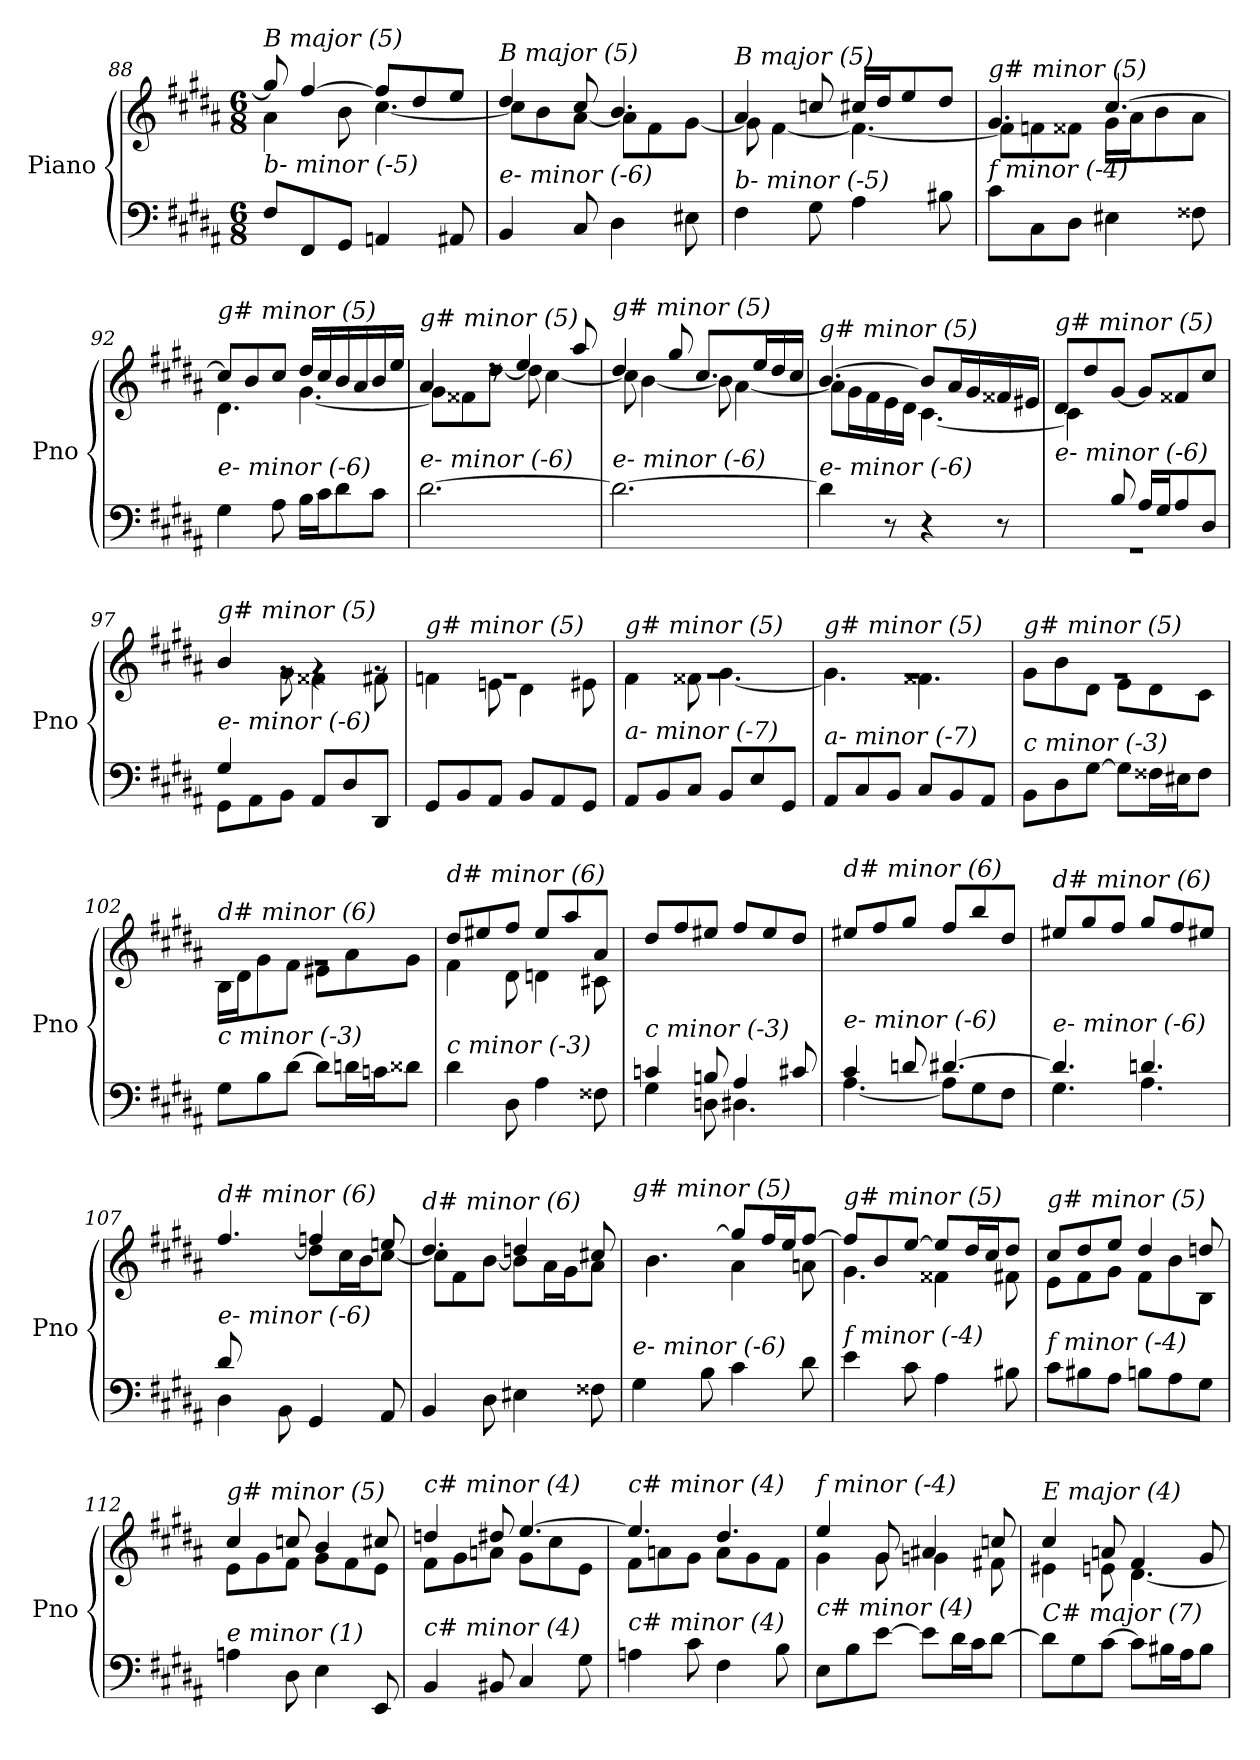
**kern	**kern
*part1	*part1
*staff2	*staff1
*I"Piano	*
*I'Pno	*
*clefF4	*clefG2
*k[f#c#g#d#a#]	*k[f#c#g#d#a#]
*M6/8	*M6/8
=88	=88
*	*^
!	!LO:TX:i:t=B major (5)	!
!LO:TX:i:t=b- minor (-5)	!	!
8F#/L	8gg#/]	4a#\
8FF#/	[4ff#/	.
8GG#/J	.	8b\
4AAn/	8ff#/L]	[4.cc#\
.	8dd#/	.
8AA#X/	8ee/J	.
=89	=89	=89
!	!LO:TX:i:t=B major (5)	!
!LO:TX:i:t=e- minor (-6)	!	!
4BB/	4dd#/	8cc#\L]
.	.	8b\
8C#/	8cc#/	[8a#\J
4D#\	4.b/	8a#\L]
.	.	8f#\
8E#Xi\	.	[8g#\J
=90	=90	=90
!	!LO:TX:i:t=B major (5)	!
!LO:TX:i:t=b- minor (-5)	!	!
4F#\	4a#/	8g#\]
.	.	[4f#\
8G#\	8ccnj/	.
4A#\	16cc#/LL	4.f#\_
.	16dd#/J	.
.	8ee/	.
8B#Xi\	8dd#/J	.
!!LO:PB:g=z	!!
=91	=91	=91
!	!LO:TX:i:t=g# minor (5)	!
!LO:TX:i:t=f minor (-4)	!	!
8c#\L	4.g#/	8f#\L]
8C#\	.	8fnj\
8D#\J	.	8f##X\J
4E#Xi\	[4.cc#/	16g#\LL
.	.	16a#\J
.	.	8b\
8F##X\	.	8a#\J
=92	=92	=92
!	!LO:TX:i:t=g# minor (5)	!
!LO:TX:i:t=e- minor (-6)	!	!
4G#\	8cc#/L]	4.d#\
.	8b/	.
8A#\	8cc#/J	.
16B\LL	16dd#/LL	[4.g#\
16c#\J	16cc#/	.
8d#\	16b/	.
.	16a#/	.
8c#\J	16b/	.
.	16ee/JJ	.
=93	=93	=93
!	!LO:TX:i:t=g# minor (5)	!
!LO:TX:i:t=e- minor (-6)	!	!
[2.d#\	4a#/	8g#\L]
.	.	8f##X\
.	8rdd	[8dd#\J
.	4ee/	8dd#\]
.	.	[4cc#\
.	8aa#/	.
=94	=94	=94
!	!LO:TX:i:t=g# minor (5)	!
!LO:TX:i:t=e- minor (-6)	!	!
2.d#\_	4dd#/	8cc#\]
.	.	[4b\
.	8gg#/	.
.	8.cc#/L	8b\]
.	.	[4a#\
.	16ee/L	.
.	16dd#/	.
.	16cc#/JJ	.
!!LO:LB:g=z	!!
=95	=95	=95
!	!LO:TX:i:t=g# minor (5)	!
!LO:TX:i:t=e- minor (-6)	!	!
4d#\]	[4.b/	8a#\L]
.	.	16g#\L
.	.	16f#\
8r	.	16e\
.	.	16d#\JJ
4r	8b/L]	[4.c#\
.	16a#/L	.
.	16g#/	.
8r	16f##X/	.
.	16e#Xi/JJ	.
=96	=96	=96
*^	*	*
!	!	!LO:TX:i:t=g# minor (5)	!
!LO:TX:i:t=e- minor (-6)	!	!	!
4ryy	2.rGG	8d#/L	4c#\]
.	.	8dd#/	.
8B/	.	[8g#/J	2ryy
16A#/LL	.	8g#/L]	.
16G#/J	.	.	.
8A#/	.	8f##X/	.
8D#/J	.	8cc#/J	.
=97	=97	=97	=97
!	!	!LO:TX:i:t=g# minor (5)	!
!LO:TX:i:t=e- minor (-6)	!	!	!
4G#/	8GG#\L	4b/	4ryy
.	8AA#\	.	.
2ryy	8BB\J	8rg	8g#\
.	8AA#/L	4rg	4f##X\
.	8D#/	.	.
.	8DD#/J	8rg	8f#X\
=98	=98	=98	=98
!	!	!LO:TX:i:t=g# minor (5)	!
!LO:TX:i:t=e- minor (-6)	!	!	!
*v	*v	*	*
8GG#/L	2.rg	4fnj\
8BB/	.	.
8AA#/J	.	8en\
8BB/L	.	4d#\
8AA#/	.	.
8GG#/J	.	8e#Xi\
=99	=99	=99
!	!LO:TX:i:t=g# minor (5)	!
!LO:TX:i:t=a- minor (-7)	!	!
8AA#/L	2.rg	4f#\
8BB/	.	.
8C#/J	.	8f##X\
8BB/L	.	[4.g#\
8E/	.	.
8GG#/J	.	.
=100	=100	=100
!	!LO:TX:i:t=g# minor (5)	!
!LO:TX:i:t=a- minor (-7)	!	!
8AA#/L	2.rg	4.g#\]
8C#/	.	.
8BB/J	.	.
8C#/L	.	4.f##X\
8BB/	.	.
8AA#/J	.	.
!!LO:LB:g=z	!!
=101	=101	=101
!	!LO:TX:i:t=g# minor (5)	!
!LO:TX:i:t=c minor (-3)	!	!
8BB\L	2.rg	8g#\L
8D#\	.	8b\
[8G#\J	.	8d#\J
8G#\L]	.	8e\L
16F##X\L	.	8d#\
16E#X\J	.	.
8F##\J	.	8c#\J
=102	=102	=102
!	!LO:TX:i:t=d# minor (6)	!
!LO:TX:i:t=c minor (-3)	!	!
8G#\L	2.rg	16B\LL
.	.	16d#\J
8B\	.	8g#\
[8d#\J	.	8f#\J
8d#\L]	.	8e#X\L
16dnj\L	.	8a#\
16cnj\J	.	.
8d##j\J	.	8g#\J
=103	=103	=103
!	!LO:TX:i:t=d# minor (6)	!
!LO:TX:i:t=c minor (-3)	!	!
4d#\	8dd#/L	4f#\
.	8ee#X/	.
8D#\	8ff#/J	8d#\
4A#\	8ee#/L	4dnj\
.	8aa#/	.
8F##X\	8a#/J	8c#X\
=104	=104	=104
*^	*	*
!	!	!LO:TX:i:t=d# minor (6)	!
!LO:TX:i:t=c minor (-3)	!	!	!
*	*	*v	*v
4cnj/	4G#\	8dd#/L
.	.	8ff#/
8Bn/	8Dnj\	8ee#X/J
4A#/	4.D#\	8ff#/L
.	.	8ee#/
8c#Xj/	.	8dd#/J
=105	=105	=105
!	!	!LO:TX:i:t=d# minor (6)
!LO:TX:i:t=e- minor (-6)	!	!
4c#/	[4.A#\	8ee#X/L
.	.	8ff#/
8dnj/	.	8gg#/J
[4.d#/	8A#\L]	8ff#/L
.	8G#\	8bb/
.	8F#\J	8dd#/J
!!LO:LB:g=z
=106	=106	=106
!	!	!LO:TX:i:t=d# minor (6)
!LO:TX:i:t=e- minor (-6)	!	!
4.d#/]	4.G#\	8ee#X/L
.	.	8gg#/
.	.	8ff#/J
4.dnj/	4.A#\	8gg#/L
.	.	8ff#/
.	.	8ee#X/J
=107	=107	=107
*	*	*^
!	!	!LO:TX:i:t=d# minor (6)	!
!LO:TX:i:t=e- minor (-6)	!	!	!
8d#/L	4D#\	4.ff#/	8ryy
2ryy	.	.	8a#\
.	8BB\	.	[8dd#\J
.	4GG#/	4ffnj/	8dd#\L]
.	.	.	16cc#\L
.	.	.	16b\J
8ryy	8AA#/	8een/	[8cc#\J
=108	=108	=108	=108
!	!	!LO:TX:i:t=d# minor (6)	!
!LO:TX:i:t=c minor (-3)	!	!	!
*v	*v	*	*
4BB/	4.dd#/	8cc#\L]
.	.	8f#\
8D#\	.	[8b\J
4E#Xi\	4ddnj/	8b\L]
.	.	16a#\L
.	.	16g#\J
8F##X\	8cc#X/	8a#\J
=109	=109	=109
!	!LO:TX:i:t=g# minor (5)	!
!LO:TX:i:t=e- minor (-6)	!	!
4G#\	8b/Lyy	4.b\
.	8dd#/	.
8B\	[8gg#/J	.
4c#\	8gg#/L]	4a#\
.	16ff#/L	.
.	16ee/J	.
8d#\	[8ff#/J	8an\
=110	=110	=110
!	!LO:TX:i:t=g# minor (5)	!
!LO:TX:i:t=f minor (-4)	!	!
4e\	8ff#/L]	4.g#\
.	8b/	.
8c#\	[8ee/J	.
4A#\	8ee/L]	4f##X\
.	16dd#/L	.
.	16cc#/J	.
8B#Xi\	8dd#/J	8f#X\
!!LO:LB:g=z	!!
=111	=111	=111
!	!LO:TX:i:t=g# minor (5)	!
!LO:TX:i:t=f minor (-4)	!	!
8c#\L	8cc#/L	8e\L
8B#Xi\	8dd#/	8f#\
8A#\J	8ee/J	8g#\J
8Bn\L	4dd#/	8f#\L
8A#\	.	8b\
8G#\J	8ddn/	8B\J
=112	=112	=112
!	!LO:TX:i:t=g# minor (5)	!
!LO:TX:i:t=e minor (1)	!	!
4An\	4cc#/	8e\L
.	.	8g#\
8D#\	8ccn/	8f#\J
4E\	4b/	8g#\L
.	.	8f#\
8EE/	8cc#X/	8e\J
=113	=113	=113
!	!LO:TX:i:t=c# minor (4)	!
!LO:TX:i:t=c# minor (4)	!	!
4BB/	4ddn/	8f#\L
.	.	8g#\
8BB#X/	8dd#X/	8an\J
4C#/	[4.ee/	8g#\L
.	.	8cc#\
8G#\	.	8e\J
=114	=114	=114
!	!LO:TX:i:t=c# minor (4)	!
!LO:TX:i:t=c# minor (4)	!	!
4An\	4.ee/]	8f#\L
.	.	8an\
8c#\	.	8g#\J
4F#\	4.dd#/	8a\L
.	.	8g#\
8B\	.	8f#\J
=115	=115	=115
!	!LO:TX:i:t=f minor (-4)	!
!LO:TX:i:t=c# minor (4)	!	!
8E\L	4ee/	4g#\
8B\	.	.
[8e\J	8g#/	8g#\
8e\L]	4a#X/	4gnj\
16d#\L	.	.
16c#\J	.	.
[8d#\J	8ccnj/	8f#X\
!!LO:LB:g=z	!!
=116	=116	=116
!	!LO:TX:i:t=E major (4)	!
!LO:TX:i:t=C# major (7)	!	!
8d#\L]	4cc#/	4e#X\
8G#\	.	.
[8c#\J	8an/	8en\
8c#\L]	4f#/	[4.d#\
16B#X\L	.	.
16A#\J	.	.
8B#\J	8g#/	.
*	*v	*v
=	=
*-	*-
